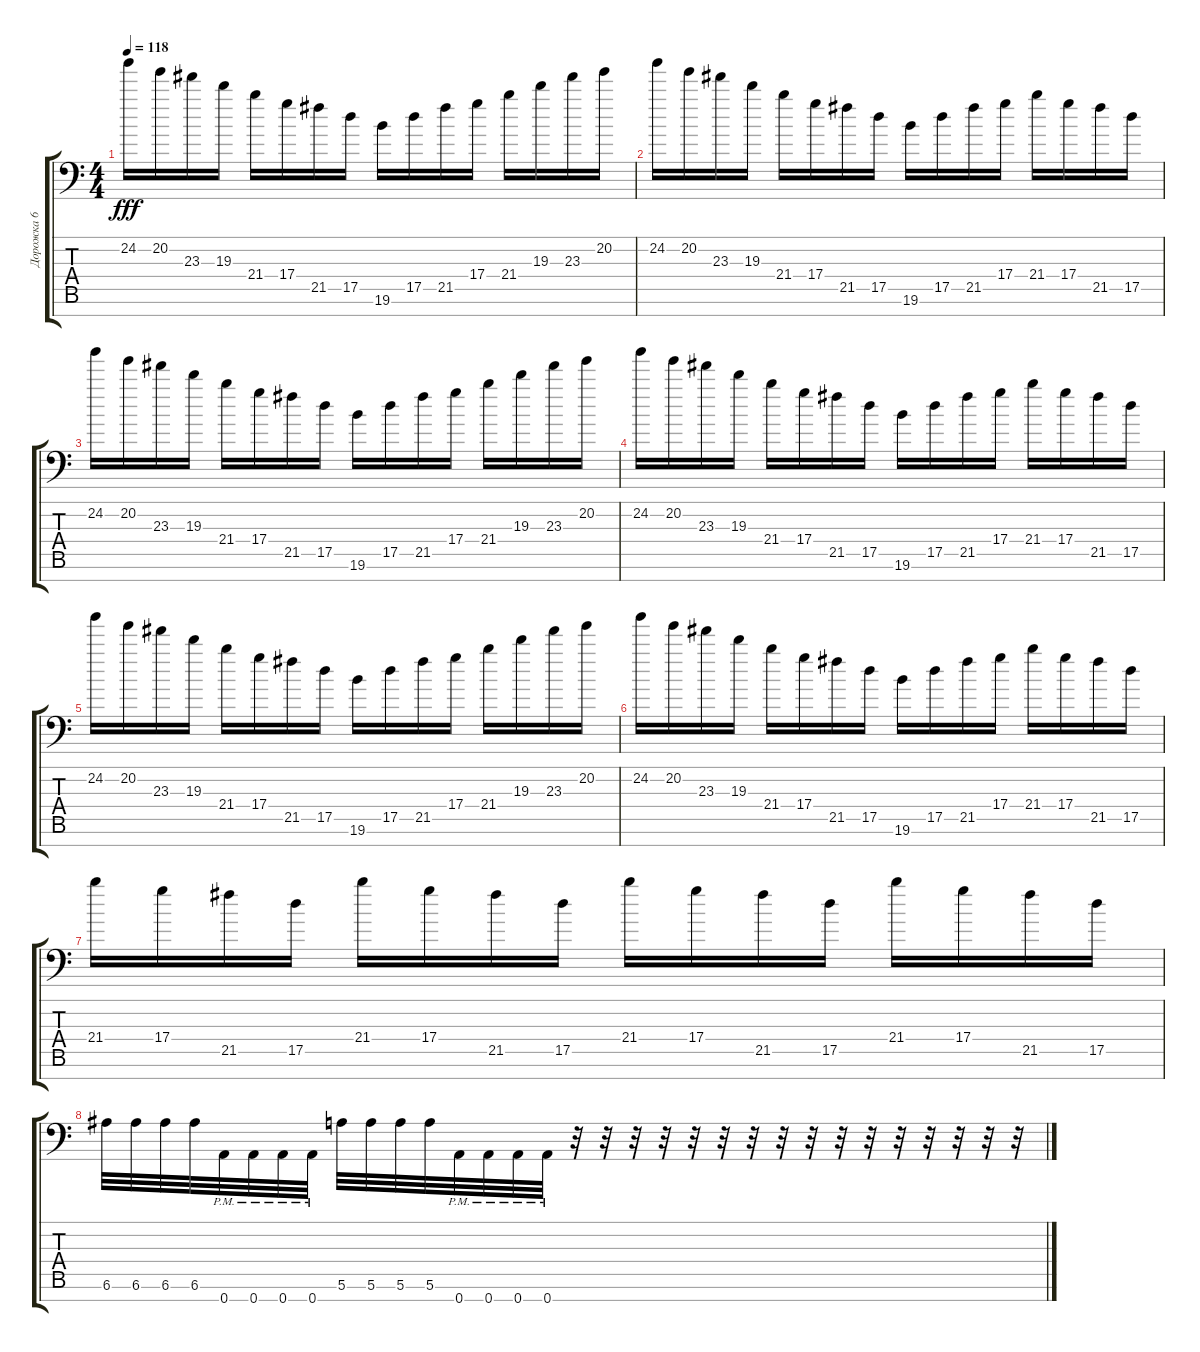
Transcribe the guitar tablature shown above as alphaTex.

\track ("Дорожка 6" "Дорожка 6") {instrument distortionguitar}
\staff {score tabs}
\tuning (E4 B3 G3 D3 A2 E2 A1) {hide}
\ts (4 4)
\tempo 118
\clef f4
\ks c
24.2.16{dy fff} 20.2.16 23.3.16 19.3.16 21.4.16 17.4.16 21.5.16 17.5.16 19.6.16 17.5.16 21.5.16 17.4.16 21.4.16 19.3.16 23.3.16 20.2.16 |
24.2.16 20.2.16 23.3.16 19.3.16 21.4.16 17.4.16 21.5.16 17.5.16 19.6.16 17.5.16 21.5.16 17.4.16 21.4.16 17.4.16 21.5.16 17.5.16 |
24.2.16 20.2.16 23.3.16 19.3.16 21.4.16 17.4.16 21.5.16 17.5.16 19.6.16 17.5.16 21.5.16 17.4.16 21.4.16 19.3.16 23.3.16 20.2.16 |
24.2.16 20.2.16 23.3.16 19.3.16 21.4.16 17.4.16 21.5.16 17.5.16 19.6.16 17.5.16 21.5.16 17.4.16 21.4.16 17.4.16 21.5.16 17.5.16 |
24.2.16 20.2.16 23.3.16 19.3.16 21.4.16 17.4.16 21.5.16 17.5.16 19.6.16 17.5.16 21.5.16 17.4.16 21.4.16 19.3.16 23.3.16 20.2.16 |
24.2.16 20.2.16 23.3.16 19.3.16 21.4.16 17.4.16 21.5.16 17.5.16 19.6.16 17.5.16 21.5.16 17.4.16 21.4.16 17.4.16 21.5.16 17.5.16 |
21.4.16 17.4.16 21.5.16 17.5.16 21.4.16 17.4.16 21.5.16 17.5.16 21.4.16 17.4.16 21.5.16 17.5.16 21.4.16 17.4.16 21.5.16 17.5.16 |
6.6.32 6.6.32 6.6.32 6.6.32 0.7{pm}.32 0.7{pm}.32 0.7{pm}.32 0.7{pm}.32 5.6.32 5.6.32 5.6.32 5.6.32 0.7{pm}.32 0.7{pm}.32 0.7{pm}.32 0.7{pm}.32 r.32 r.32 r.32 r.32 r.32 r.32 r.32 r.32 r.32 r.32 r.32 r.32 r.32 r.32 r.32 r.32
